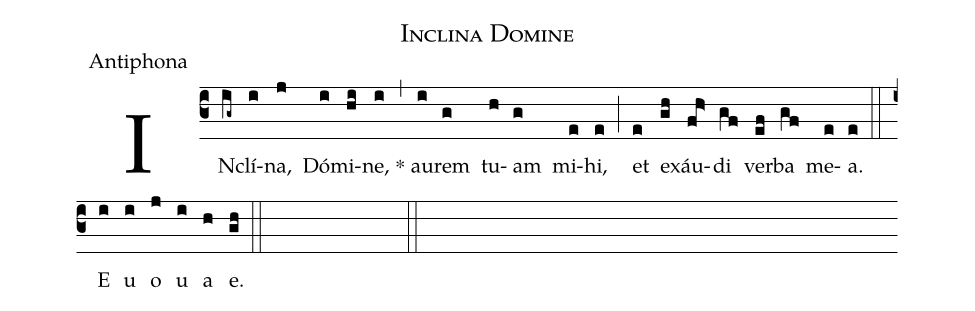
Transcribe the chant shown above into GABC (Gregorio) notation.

name:Inclina Domine;
office-part:Antiphona;
%%
(c3)IN(ig~)clí(i)na,(j) Dó(i)mi(hi)ne,(i)*(,) au(i)rem(g) tu(h)am(g) mi(e)hi,(e) (;) et(e) ex(gh)áu(fh>)di(gf) ver(ef)ba(gf) me(e)a.(e) (::) E(i) u(i) o(j) u(i) a(h) e.(gh) (::) (         ) (::)
